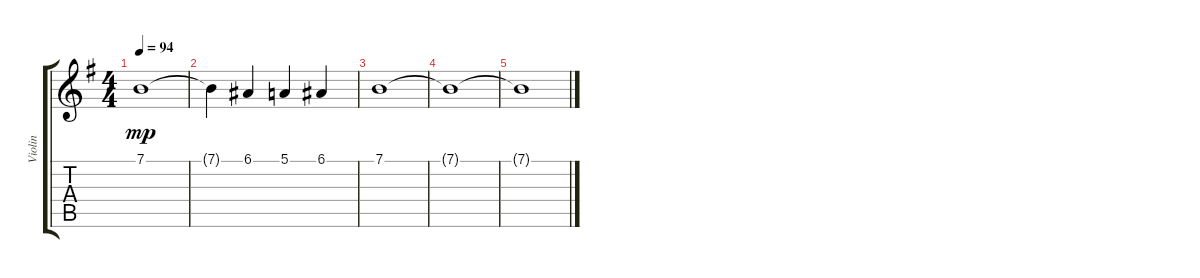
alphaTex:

\track ("Violin" "Violin") {instrument synthstrings1}
\staff {score tabs}
\tuning (E4 B3 G3 D3 A2 E2) {hide}
\ts (4 4)
\tempo 94
\clef g2
\ks g
7.1.1{dy mp} |
7.1{t}.4 6.1.4 5.1.4 6.1.4 |
7.1.1 |
7.1{t}.1 |
7.1{t}.1
